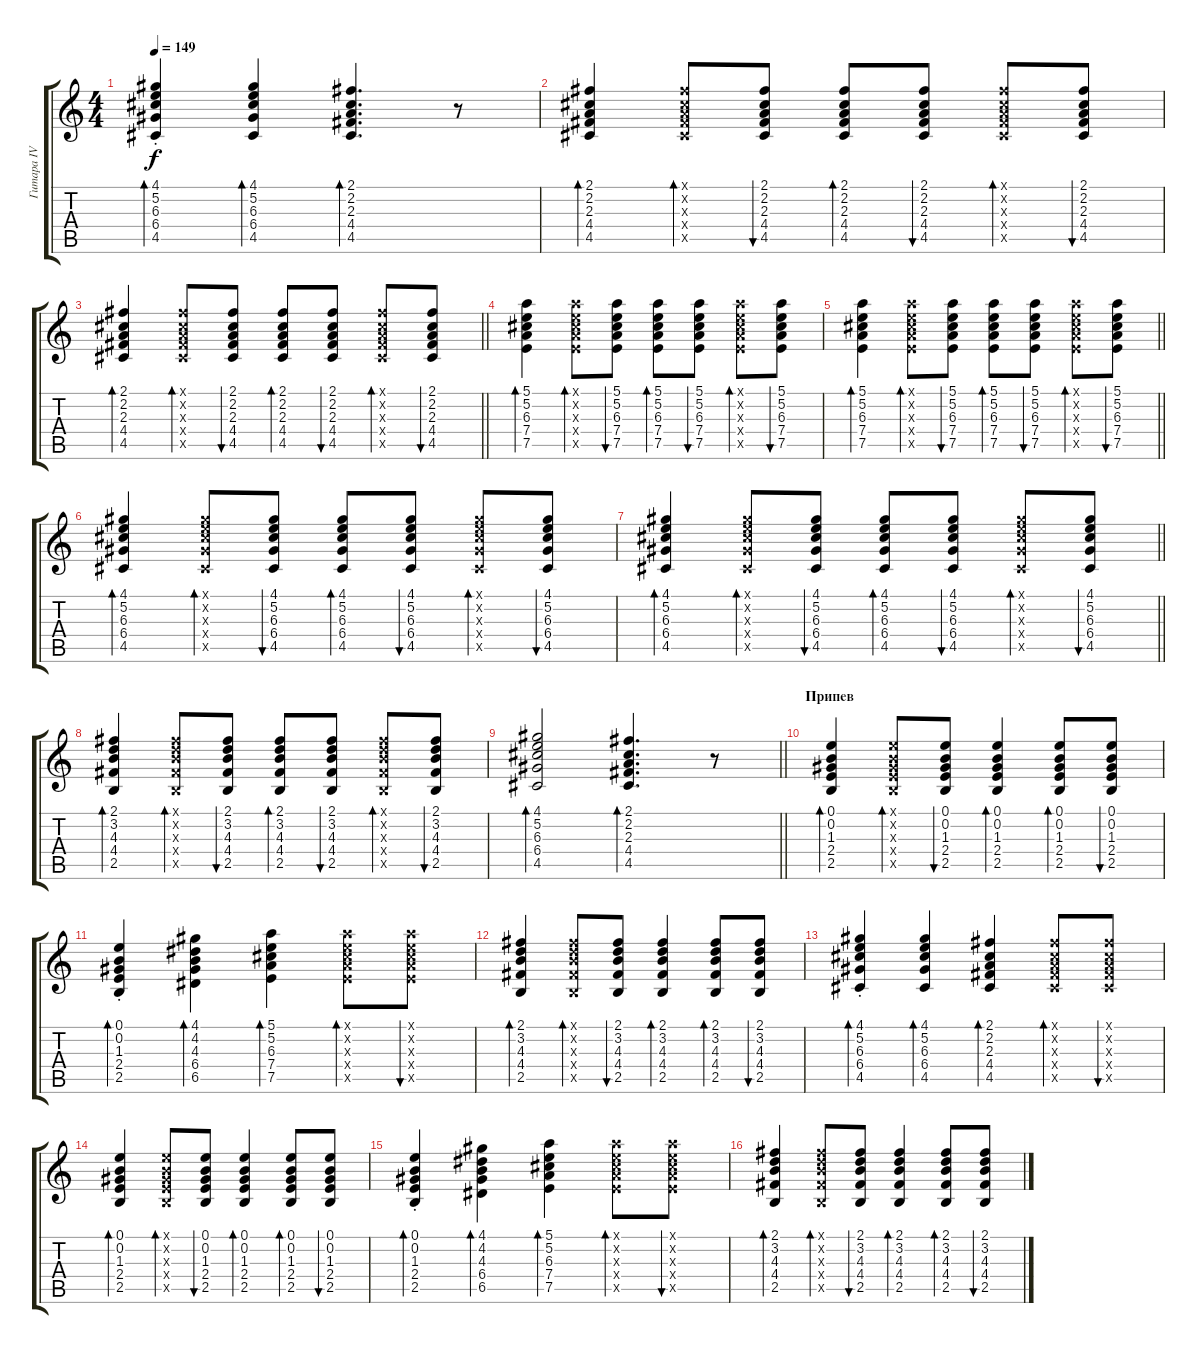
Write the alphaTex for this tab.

\track ("Гитара IV" "Гитара IV") {instrument electricguitarclean}
\staff {score tabs}
\tuning (E4 B3 G3 D3 A2 E2) {hide}
\ts (4 4)
\tempo 149
\clef g2
\ks c
(4.1{st} 5.2{st} 6.3{st} 6.4{st} 4.5{st}).4{bd 60 dy f} (4.1 5.2 6.3 6.4 4.5).4{bd 60} (2.1 2.2 2.3 4.4 4.5).4{d bd 60} r.8 |
(2.1 2.2 2.3 4.4 4.5).4{bd 60} (2.1{x} 2.2{x} 2.3{x} 4.4{x} 4.5{x}).8{bd 60} (2.1 2.2 2.3 4.4 4.5).8{bu 60} (2.1 2.2 2.3 4.4 4.5).8{bd 60} (2.1 2.2 2.3 4.4 4.5).8{bu 60} (2.1{x} 2.2{x} 2.3{x} 4.4{x} 4.5{x}).8{bd 60} (2.1 2.2 2.3 4.4 4.5).8{bu 60} |
\barLineRight lightlight
(2.1 2.2 2.3 4.4 4.5).4{bd 60} (2.1{x} 2.2{x} 2.3{x} 4.4{x} 4.5{x}).8{bd 60} (2.1 2.2 2.3 4.4 4.5).8{bu 60} (2.1 2.2 2.3 4.4 4.5).8{bd 60} (2.1 2.2 2.3 4.4 4.5).8{bu 60} (2.1{x} 2.2{x} 2.3{x} 4.4{x} 4.5{x}).8{bd 60} (2.1 2.2 2.3 4.4 4.5).8{bu 60} |
(5.1 5.2 6.3 7.4 7.5).4{bd 60} (5.1{x} 5.2{x} 6.3{x} 7.4{x} 7.5{x}).8{bd 60} (5.1 5.2 6.3 7.4 7.5).8{bu 60} (5.1 5.2 6.3 7.4 7.5).8{bd 60} (5.1 5.2 6.3 7.4 7.5).8{bu 60} (5.1{x} 5.2{x} 6.3{x} 7.4{x} 7.5{x}).8{bd 60} (5.1 5.2 6.3 7.4 7.5).8{bu 60} |
\barLineRight lightlight
(5.1 5.2 6.3 7.4 7.5).4{bd 60} (5.1{x} 5.2{x} 6.3{x} 7.4{x} 7.5{x}).8{bd 60} (5.1 5.2 6.3 7.4 7.5).8{bu 60} (5.1 5.2 6.3 7.4 7.5).8{bd 60} (5.1 5.2 6.3 7.4 7.5).8{bu 60} (5.1{x} 5.2{x} 6.3{x} 7.4{x} 7.5{x}).8{bd 60} (5.1 5.2 6.3 7.4 7.5).8{bu 60} |
(4.1 5.2 6.3 6.4 4.5).4{bd 60} (4.1{x} 5.2{x} 6.3{x} 6.4{x} 4.5{x}).8{bd 60} (4.1 5.2 6.3 6.4 4.5).8{bu 60} (4.1 5.2 6.3 6.4 4.5).8{bd 60} (4.1 5.2 6.3 6.4 4.5).8{bu 60} (4.1{x} 5.2{x} 6.3{x} 6.4{x} 4.5{x}).8{bd 60} (4.1 5.2 6.3 6.4 4.5).8{bu 60} |
\barLineRight lightlight
(4.1 5.2 6.3 6.4 4.5).4{bd 60} (4.1{x} 5.2{x} 6.3{x} 6.4{x} 4.5{x}).8{bd 60} (4.1 5.2 6.3 6.4 4.5).8{bu 60} (4.1 5.2 6.3 6.4 4.5).8{bd 60} (4.1 5.2 6.3 6.4 4.5).8{bu 60} (4.1{x} 5.2{x} 6.3{x} 6.4{x} 4.5{x}).8{bd 60} (4.1 5.2 6.3 6.4 4.5).8{bu 60} |
(2.1 3.2 4.3 4.4 2.5).4{bd 60} (2.1{x} 3.2{x} 4.3{x} 4.4{x} 2.5{x}).8{bd 60} (2.1 3.2 4.3 4.4 2.5).8{bu 60} (2.1 3.2 4.3 4.4 2.5).8{bd 60} (2.1 3.2 4.3 4.4 2.5).8{bu 60} (2.1{x} 3.2{x} 4.3{x} 4.4{x} 2.5{x}).8{bd 60} (2.1 3.2 4.3 4.4 2.5).8{bu 60} |
\barLineRight lightlight
(4.1 5.2 6.3 6.4 4.5).2{bd 240} (2.1 2.2 2.3 4.4 4.5).4{d bd 60} r.8 |
\section ("" "Припев")
(0.1 0.2 1.3 2.4 2.5).4{bd 60} (0.1{x} 0.2{x} 1.3{x} 2.4{x} 2.5{x}).8{bd 60} (0.1 0.2 1.3 2.4 2.5).8{bu 60} (0.1 0.2 1.3 2.4 2.5).4{bd 60} (0.1 0.2 1.3 2.4 2.5).8{bd 60} (0.1 0.2 1.3 2.4 2.5).8{bu 60} |
(0.1{st} 0.2{st} 1.3{st} 2.4{st} 2.5{st}).4{bd 60} (4.1 4.2 4.3 6.4 6.5).4{bd 60} (5.1 5.2 6.3 7.4 7.5).4{bd 60} (5.1{x} 5.2{x} 6.3{x} 7.4{x} 7.5{x}).8{bd 60} (5.1{x} 5.2{x} 6.3{x} 7.4{x} 7.5{x}).8{bu 60} |
(2.1 3.2 4.3 4.4 2.5).4{bd 60} (2.1{x} 3.2{x} 4.3{x} 4.4{x} 2.5{x}).8{bd 60} (2.1 3.2 4.3 4.4 2.5).8{bu 60} (2.1 3.2 4.3 4.4 2.5).4{bd 120} (2.1 3.2 4.3 4.4 2.5).8{bd 120} (2.1 3.2 4.3 4.4 2.5).8{bu 60} |
(4.1{st} 5.2{st} 6.3{st} 6.4{st} 4.5{st}).4{bd 60} (4.1 5.2 6.3 6.4 4.5).4{bd 60} (2.1 2.2 2.3 4.4 4.5).4{bd 60} (2.1{x} 2.2{x} 2.3{x} 4.4{x} 4.5{x}).8{bd 60} (2.1{x} 2.2{x} 2.3{x} 4.4{x} 4.5{x}).8{bu 60} |
(0.1 0.2 1.3 2.4 2.5).4{bd 60} (0.1{x} 0.2{x} 1.3{x} 2.4{x} 2.5{x}).8{bd 60} (0.1 0.2 1.3 2.4 2.5).8{bu 60} (0.1 0.2 1.3 2.4 2.5).4{bd 60} (0.1 0.2 1.3 2.4 2.5).8{bd 60} (0.1 0.2 1.3 2.4 2.5).8{bu 60} |
(0.1{st} 0.2{st} 1.3{st} 2.4{st} 2.5{st}).4{bd 60} (4.1 4.2 4.3 6.4 6.5).4{bd 60} (5.1 5.2 6.3 7.4 7.5).4{bd 60} (5.1{x} 5.2{x} 6.3{x} 7.4{x} 7.5{x}).8{bd 60} (5.1{x} 5.2{x} 6.3{x} 7.4{x} 7.5{x}).8{bu 60} |
(2.1 3.2 4.3 4.4 2.5).4{bd 60} (2.1{x} 3.2{x} 4.3{x} 4.4{x} 2.5{x}).8{bd 60} (2.1 3.2 4.3 4.4 2.5).8{bu 60} (2.1 3.2 4.3 4.4 2.5).4{bd 120} (2.1 3.2 4.3 4.4 2.5).8{bd 120} (2.1 3.2 4.3 4.4 2.5).8{bu 60}
